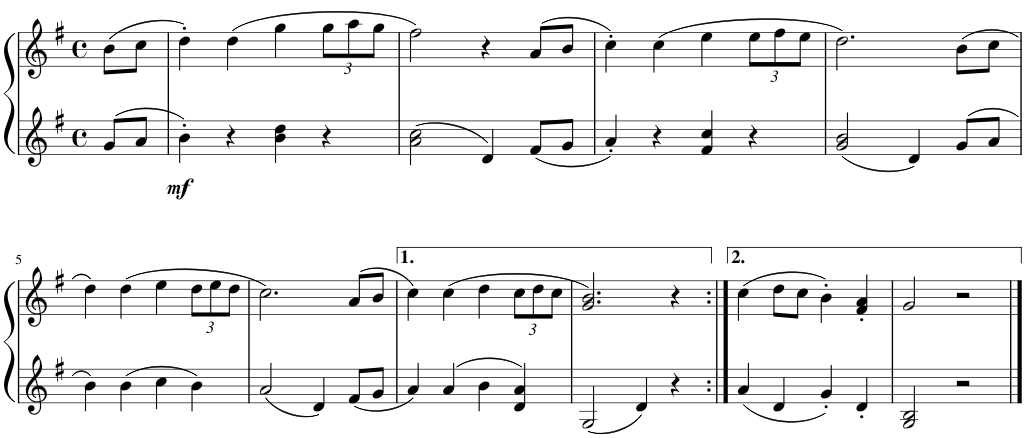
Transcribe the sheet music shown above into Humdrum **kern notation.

**kern	**kern	**dynam
*part1	*part1	*part1
*staff2	*staff1	*staff1/2
*I"Piano	*	*
*I'Pno	*	*
*clefG2	*clefG2	*
*k[f#]	*k[f#]	*
*M4/4	*M4/4	*
*met(c)	*met(c)	*
=	=	=
!	!	!LO:DY:b=2
8g/L	(8b\L	mf
8a/J	8cc\J	.
=1	=1	=1
4b'\	4dd'\)	.
4r	(4dd\	.
4b\ 4dd\	4gg\	.
*	*Xbrackettup	*
4r	12gg\L	.
.	12aa\	.
.	12gg\J	.
=2	=2	=2
2a\ 2cc\	2ff#\)	.
4d/	4r	.
8f#/L	(8a/L	.
8g/J	8b/J	.
=3	=3	=3
4a'/	4cc'\)	.
4r	(4cc\	.
4f#/ 4cc/	4ee\	.
4r	12ee\L	.
.	12ff#\	.
.	12ee\J	.
=4	=4	=4
2g/ 2b/	2.dd\)	.
4d/	.	.
8g/L	(8b\L	.
8a/J	8cc\J	.
!!LO:LB:g=z
=5	=5	=5
4b\	4dd\)	.
4b\	(4dd\	.
4cc\	4ee\	.
4b\	12dd\L	.
.	12ee\	.
.	12dd\J	.
=6	=6	=6
2a/	2.cc\)	.
4d/	.	.
8f#/L	(8a/L	.
8g/J	8b/J	.
=7	=7	=7
4a/	4cc\)	.
4a/	(4cc\	.
4b\	4dd\	.
4d/ 4a/	12cc\L	.
.	12dd\	.
.	12cc\J	.
=8	=8	=8
2G/	2.g/ 2.b/)	.
4d/	.	.
4r	4r	.
=9:|!	=9:|!	=9:|!
4a/	(4cc\	.
4d/	8dd\L	.
.	8cc\J	.
4g'/	4b'\)	.
4d'/	4f#/' 4a/'	.
=10	=10	=10
2G/ 2B/	2g/	.
2r	2r	.
==	==	==
*-	*-	*-
